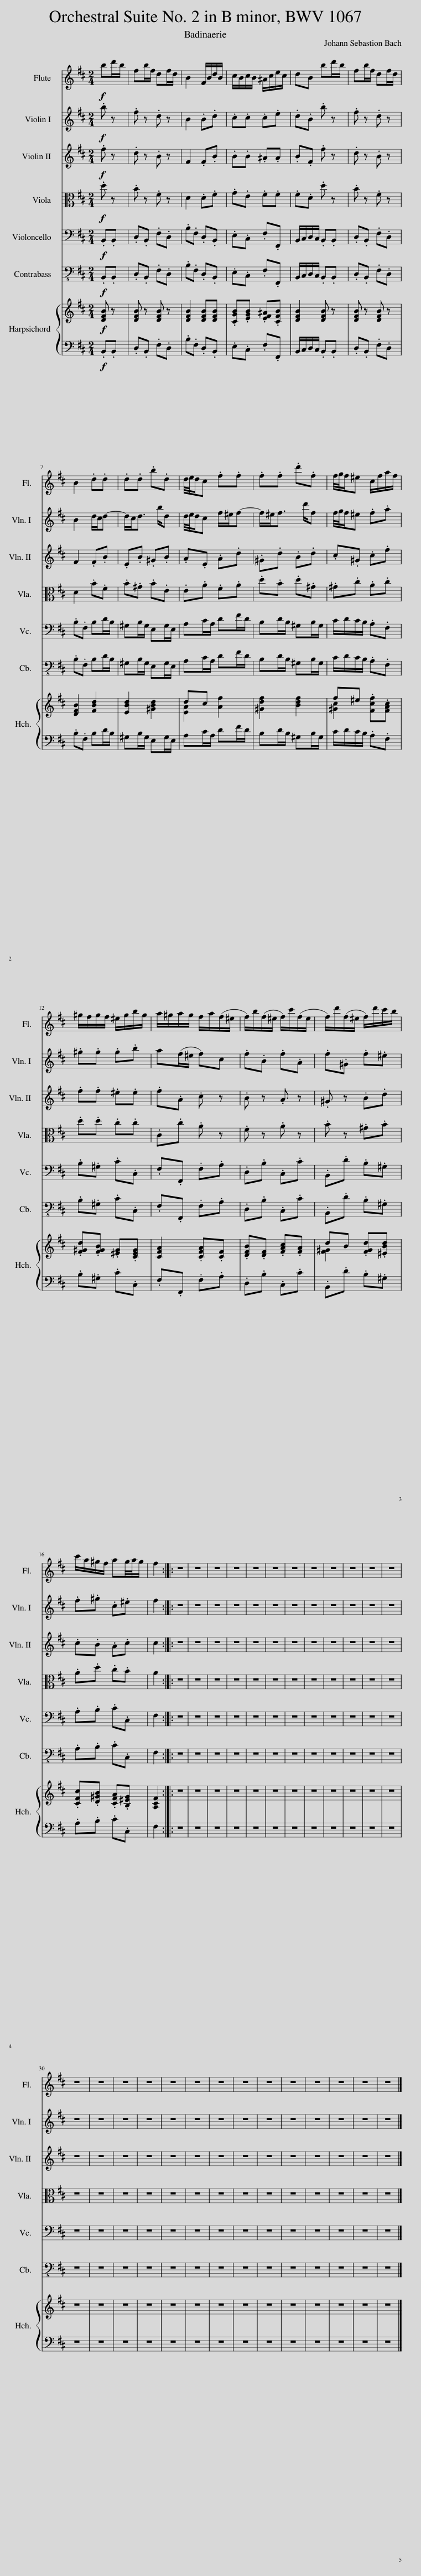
X:1
%%score 1 2 3 4 5 6 { ( 7 9 ) | 8 }
L:1/8
Q:1/4=116
M:2/4
I:linebreak $
K:D
V:1 treble
V:2 treble
V:3 treble
V:4 alto
V:5 bass
V:6 bass-8
V:7 treble
V:9 treble
V:8 bass
V:1
!f! bd'/b/ | fb/f/ df/d/ | B2 F/B/d/B/ | c/B/c/B/ ^A/c/e/c/ | dB bd'/b/ | %5
 fb/f/ df/d/ |$ B2 .d.d | .d.d .b.d | d/4e/4d/c .f.f | .f.f .d'.f | %10
 f/4g/4f/^e c/f/a/f/ |$ ^g/f/g/f/ ^e/g/b/g/ | a/^g/a/g/ f/a/(f/^e/ | f/)b/(f/^e/ f/)c'/(f/e/ | f/)d'/(f/^e/ f/)d'/c'/b/ |$ %15
 c'/a/^g/f/ ag/4a/4g/ | f2 :: z4 | z4 | z4 | %20
 z4 | z4 | z4 | z4 | z4 | %25
 z4 | z4 | z4 | z4 |$ z4 | %30
 z4 | z4 | z4 | z4 | z4 | %35
 z4 | z4 | z4 | z4 | z4 | %40
 z4 | z4 | z4 |] %43
V:2
!f! .b z | .f z .d z | B2 .B.d | .c.c .c.e | .d.B .b z | %5
 .f z .d z |$ B2 d/c/d- | d/c<d b/d | d/4e/4d/c f/^e/f- | f/^e<f d'/f | %10
 f/4g/4f/^e .f.a |$ .^g.g .g.b | a(f/^e/ f)c | .f.B .f.A | .f.^G .f.^e |$ %15
 .f.^g .c.^e | f2 :: z4 | z4 | z4 | %20
 z4 | z4 | z4 | z4 | z4 | %25
 z4 | z4 | z4 | z4 |$ z4 | %30
 z4 | z4 | z4 | z4 | z4 | %35
 z4 | z4 | z4 | z4 | z4 | %40
 z4 | z4 | z4 |] %43
V:3
!f! .f z | .d z .B z | F2 .F.B | .B.B .^A.A | .B.F .f z | %5
 .d z .B z |$ F2 .F.B | .E.B .^G.B | .A.E .A.d | .^G.d .B.d | %10
 .c.^G .c.f |$ .f.f .^e.e | .f.A .c z | .B z .A z | .^G z .B.d |$ %15
 .c.B .A.c | c2 :: z4 | z4 | z4 | %20
 z4 | z4 | z4 | z4 | z4 | %25
 z4 | z4 | z4 | z4 |$ z4 | %30
 z4 | z4 | z4 | z4 | z4 | %35
 z4 | z4 | z4 | z4 | z4 | %40
 z4 | z4 | z4 |] %43
V:4
!f! .d z | .B z .F z | D2 .D.F | .G.E .F.F | .F.D .d z | %5
 .B z .F z |$ D2 .B.F | .B.^G .B.E | .E.A .F.A | .d.B .d.^G | %10
 .^G.c .A.c |$ .d.d .c.c | .C.c .A z | .F z .A z | .B z .^G.B |$ %15
 .A.d .c.B | A2 :: z4 | z4 | z4 | %20
 z4 | z4 | z4 | z4 | z4 | %25
 z4 | z4 | z4 | z4 |$ z4 | %30
 z4 | z4 | z4 | z4 | z4 | %35
 z4 | z4 | z4 | z4 | z4 | %40
 z4 | z4 | z4 |] %43
V:5
!f! .B,,.B,, | .D,.B,, .F,.D, | .B,.F, .D,.B,, | .E,.C, .F,.F,, | B,,/C,/D,/C,/ .B,,.B,, | %5
 .D,.B,, .F,.D, |$ .B,.F, B,D/B,/ | ^G,B,/G,/ E,G,/E,/ | A,C/A,/ DF/D/ | B,D/B,/ ^G,B,/G,/ | %10
 C/D/C/B,/ .A,.F, |$ .B,.^G, .C.C, | .F,.F,, .F,.A, | .D,.B, .C,.C | .B,,.D .B,.^G, |$ %15
 .A,.B, .C.C, | F,2 :: z4 | z4 | z4 | %20
 z4 | z4 | z4 | z4 | z4 | %25
 z4 | z4 | z4 | z4 |$ z4 | %30
 z4 | z4 | z4 | z4 | z4 | %35
 z4 | z4 | z4 | z4 | z4 | %40
 z4 | z4 | z4 |] %43
V:6
!f! .B,,.B,, | .D,.B,, .F,.D, | .B,.F, .D,.B,, | .E,.C, .F,.F,, | B,,/C,/D,/C,/ .B,,.B,, | %5
 .D,.B,, .F,.D, |$ .B,.F, B,D/B,/ | ^G,B,/G,/ E,G,/E,/ | A,C/A,/ DF/D/ | B,D/B,/ ^G,B,/G,/ | %10
 C/D/C/B,/ .A,.F, |$ .B,.^G, .C.C, | .F,.F,, .F,.A, | .D,.B, .C,.C | .B,,.D .B,.^G, |$ %15
 .A,.B, .C.C, | F,2 :: z4 | z4 | z4 | %20
 z4 | z4 | z4 | z4 | z4 | %25
 z4 | z4 | z4 | z4 |$ z4 | %30
 z4 | z4 | z4 | z4 | z4 | %35
 z4 | z4 | z4 | z4 | z4 | %40
 z4 | z4 | z4 |] %43
V:7
!f! [DFB] z | [DFB] z [DFB] z | [DFB]2 [DFB][DFB] | .[CGB].[EGB] .[EF^A].[CFB] | [DFB]2 [DFB] z | %5
 [DFB] z [DFB] z |$ [DFB]2 [FBd]2 | [EBd]2 [^GBd]2 | [EA]2 [Af]2 | [^Gdf]2 [Bdf]2 | %10
 [^Gc]2 .[Fcf].[FAc] |$ .[F^Gd].[FGB] .[^EG].[CEG] | [CFA]2 .[CFA].[CF] | .[DFB].[DF] .[FAc].[FA] | [F^G]2 .[FGd].[^EBd] |$ %15
 .[CFc].[D^GB] .[CFA].[B,^EG] | [A,CF]2 :: z4 | z4 | z4 | %20
 z4 | z4 | z4 | z4 | z4 | %25
 z4 | z4 | z4 | z4 |$ z4 | %30
 z4 | z4 | z4 | z4 | z4 | %35
 z4 | z4 | z4 | z4 | z4 | %40
 z4 | z4 | z4 |] %43
V:8
!f! .B,,.B,, | .D,.B,, .F,.D, | .B,.F, .D,.B,, | .E,.C, .F,.F,, | B,,/C,/D,/C,/ .B,,.B,, | %5
 .D,.B,, .F,.D, |$ .B,.F, B,D/B,/ | ^G,B,/G,/ E,G,/E,/ | A,C/A,/ DF/D/ | B,D/B,/ ^G,B,/G,/ | %10
 C/D/C/B,/ .A,.F, |$ .B,.^G, .C.C, | .F,.F,, .F,.A, | .D,.B, .C,.C | .B,,.D .B,.^G, |$ %15
 .A,.B, .C.C, | F,2 :: z4 | z4 | z4 | %20
 z4 | z4 | z4 | z4 | z4 | %25
 z4 | z4 | z4 | z4 |$ z4 | %30
 z4 | z4 | z4 | z4 | z4 | %35
 z4 | z4 | z4 | z4 | z4 | %40
 z4 | z4 | z4 |] %43
V:9
 x2 | x4 | x4 | x4 | x4 | %5
 x4 |$ x4 | x4 | dc x2 | x4 | %10
 f^e x2 |$ x4 | x4 | x4 | dB x2 |$ %15
 x4 | x2 :: x4 | x4 | x4 | %20
 x4 | x4 | x4 | x4 | x4 | %25
 x4 | x4 | x4 | x4 |$ x4 | %30
 x4 | x4 | x4 | x4 | x4 | %35
 x4 | x4 | x4 | x4 | x4 | %40
 x4 | x4 | x4 |] %43
